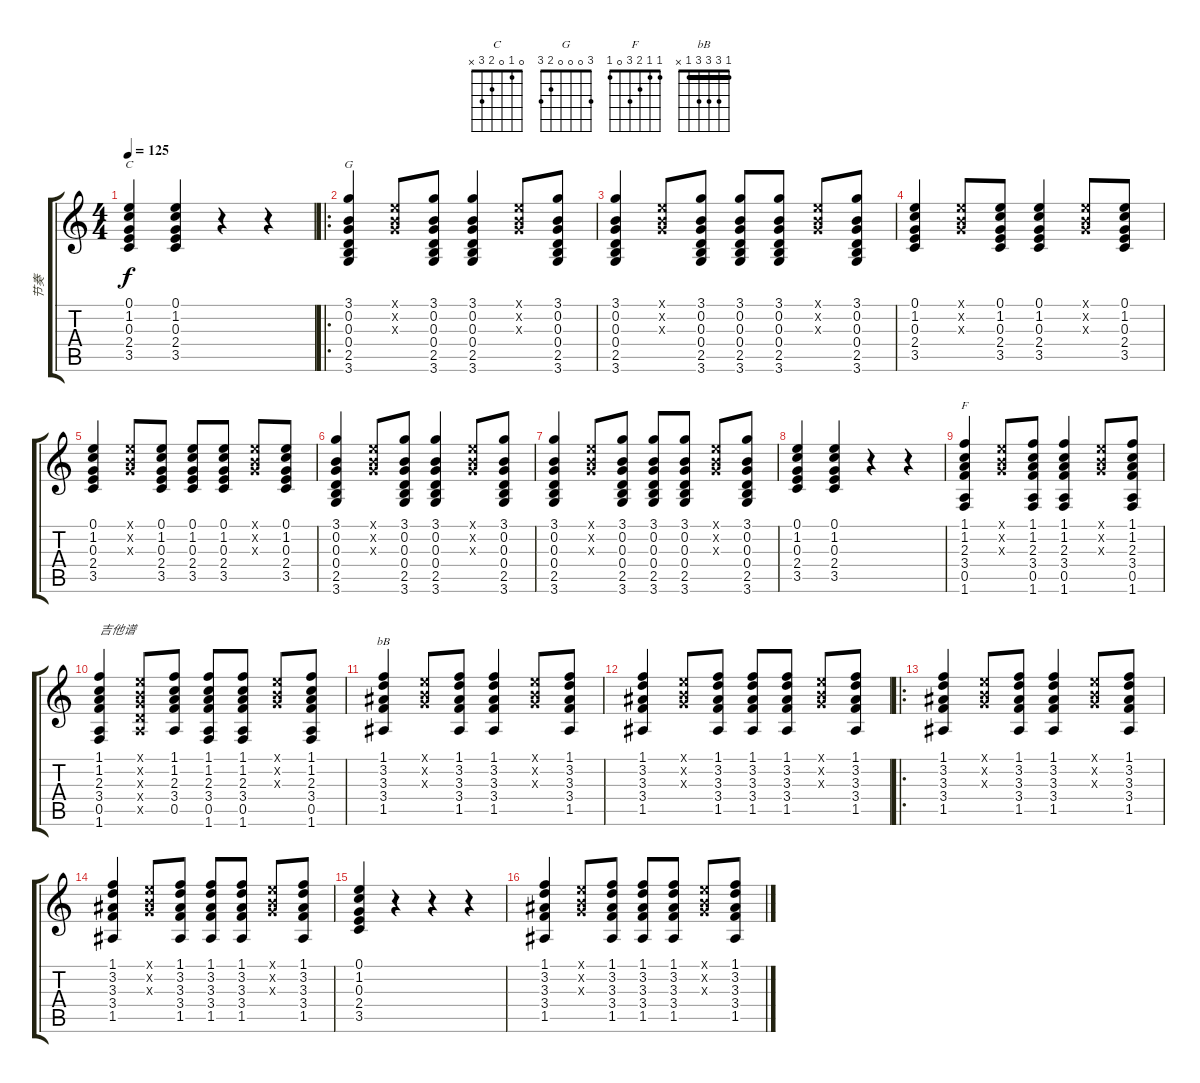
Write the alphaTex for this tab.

\track ("节奏" "节奏") {instrument acousticguitarnylon}
\staff {score tabs}
\tuning (E4 B3 G3 D3 A2 E2) {hide}
\chord ("C" 0 1 0 2 3 x)
\chord ("G" 3 0 0 0 2 3)
\chord ("F" 1 1 2 3 0 1) {barre 0}
\chord ("bB" 1 3 3 3 1 x) {barre 1}
\ts (4 4)
\tempo 125
\clef g2
\ks c
(0.1 1.2 0.3 2.4 3.5).4{ch "C" dy f} (0.1 1.2 0.3 2.4 3.5).4 r.4 r.4 |
\ro
(3.1 0.2 0.3 0.4 2.5 3.6).4{ch "G"} (0.1{x} 0.2{x} 0.3{x}).8 (3.1 0.2 0.3 0.4 2.5 3.6).8 (3.1 0.2 0.3 0.4 2.5 3.6).4 (0.1{x} 0.2{x} 0.3{x}).8 (3.1 0.2 0.3 0.4 2.5 3.6).8 |
(3.1 0.2 0.3 0.4 2.5 3.6).4 (0.1{x} 0.2{x} 0.3{x}).8 (3.1 0.2 0.3 0.4 2.5 3.6).8 (3.1 0.2 0.3 0.4 2.5 3.6).8 (3.1 0.2 0.3 0.4 2.5 3.6).8 (0.1{x} 0.2{x} 0.3{x}).8 (3.1 0.2 0.3 0.4 2.5 3.6).8 |
(0.1 1.2 0.3 2.4 3.5).4 (0.1{x} 0.2{x} 0.3{x}).8 (0.1 1.2 0.3 2.4 3.5).8 (0.1 1.2 0.3 2.4 3.5).4 (0.1{x} 0.2{x} 0.3{x}).8 (0.1 1.2 0.3 2.4 3.5).8 |
(0.1 1.2 0.3 2.4 3.5).4 (0.1{x} 0.2{x} 0.3{x}).8 (0.1 1.2 0.3 2.4 3.5).8 (0.1 1.2 0.3 2.4 3.5).8 (0.1 1.2 0.3 2.4 3.5).8 (0.1{x} 0.2{x} 0.3{x}).8 (0.1 1.2 0.3 2.4 3.5).8 |
(3.1 0.2 0.3 0.4 2.5 3.6).4 (0.1{x} 0.2{x} 0.3{x}).8 (3.1 0.2 0.3 0.4 2.5 3.6).8 (3.1 0.2 0.3 0.4 2.5 3.6).4 (0.1{x} 0.2{x} 0.3{x}).8 (3.1 0.2 0.3 0.4 2.5 3.6).8 |
(3.1 0.2 0.3 0.4 2.5 3.6).4 (0.1{x} 0.2{x} 0.3{x}).8 (3.1 0.2 0.3 0.4 2.5 3.6).8 (3.1 0.2 0.3 0.4 2.5 3.6).8 (3.1 0.2 0.3 0.4 2.5 3.6).8 (0.1{x} 0.2{x} 0.3{x}).8 (3.1 0.2 0.3 0.4 2.5 3.6).8 |
(0.1 1.2 0.3 2.4 3.5).4 (0.1 1.2 0.3 2.4 3.5).4 r.4 r.4 |
(1.1 1.2 2.3 3.4 0.5 1.6).4{ch "F"} (0.1{x} 0.2{x} 0.3{x}).8 (1.1 1.2 2.3 3.4 0.5 1.6).8 (1.1 1.2 2.3 3.4 0.5 1.6).4 (0.1{x} 0.2{x} 0.3{x}).8 (1.1 1.2 2.3 3.4 0.5 1.6).8 |
(1.1 1.2 2.3 3.4 0.5 1.6).4{txt "吉他谱"} (0.1{x} 0.2{x} 0.3{x} 0.4{x} 0.5{x}).8 (1.1 1.2 2.3 3.4 0.5).8 (1.1 1.2 2.3 3.4 0.5 1.6).8 (1.1 1.2 2.3 3.4 0.5 1.6).8 (0.1{x} 0.2{x} 0.3{x}).8 (1.1 1.2 2.3 3.4 0.5 1.6).8 |
(1.1 3.2 3.3 3.4 1.5).4{ch "bB"} (0.1{x} 0.2{x} 0.3{x}).8 (1.1 3.2 3.3 3.4 1.5).8 (1.1 3.2 3.3 3.4 1.5).4 (0.1{x} 0.2{x} 0.3{x}).8 (1.1 3.2 3.3 3.4 1.5).8 |
(1.1 3.2 3.3 3.4 1.5).4 (0.1{x} 0.2{x} 0.3{x}).8 (1.1 3.2 3.3 3.4 1.5).8 (1.1 3.2 3.3 3.4 1.5).8 (1.1 3.2 3.3 3.4 1.5).8 (0.1{x} 0.2{x} 0.3{x}).8 (1.1 3.2 3.3 3.4 1.5).8 |
\ro
(1.1 3.2 3.3 3.4 1.5).4 (0.1{x} 0.2{x} 0.3{x}).8 (1.1 3.2 3.3 3.4 1.5).8 (1.1 3.2 3.3 3.4 1.5).4 (0.1{x} 0.2{x} 0.3{x}).8 (1.1 3.2 3.3 3.4 1.5).8 |
(1.1 3.2 3.3 3.4 1.5).4 (0.1{x} 0.2{x} 0.3{x}).8 (1.1 3.2 3.3 3.4 1.5).8 (1.1 3.2 3.3 3.4 1.5).8 (1.1 3.2 3.3 3.4 1.5).8 (0.1{x} 0.2{x} 0.3{x}).8 (1.1 3.2 3.3 3.4 1.5).8 |
(0.1 1.2 0.3 2.4 3.5).4 r.4 r.4 r.4 |
(1.1 3.2 3.3 3.4 1.5).4 (0.1{x} 0.2{x} 0.3{x}).8 (1.1 3.2 3.3 3.4 1.5).8 (1.1 3.2 3.3 3.4 1.5).8 (1.1 3.2 3.3 3.4 1.5).8 (0.1{x} 0.2{x} 0.3{x}).8 (1.1 3.2 3.3 3.4 1.5).8
